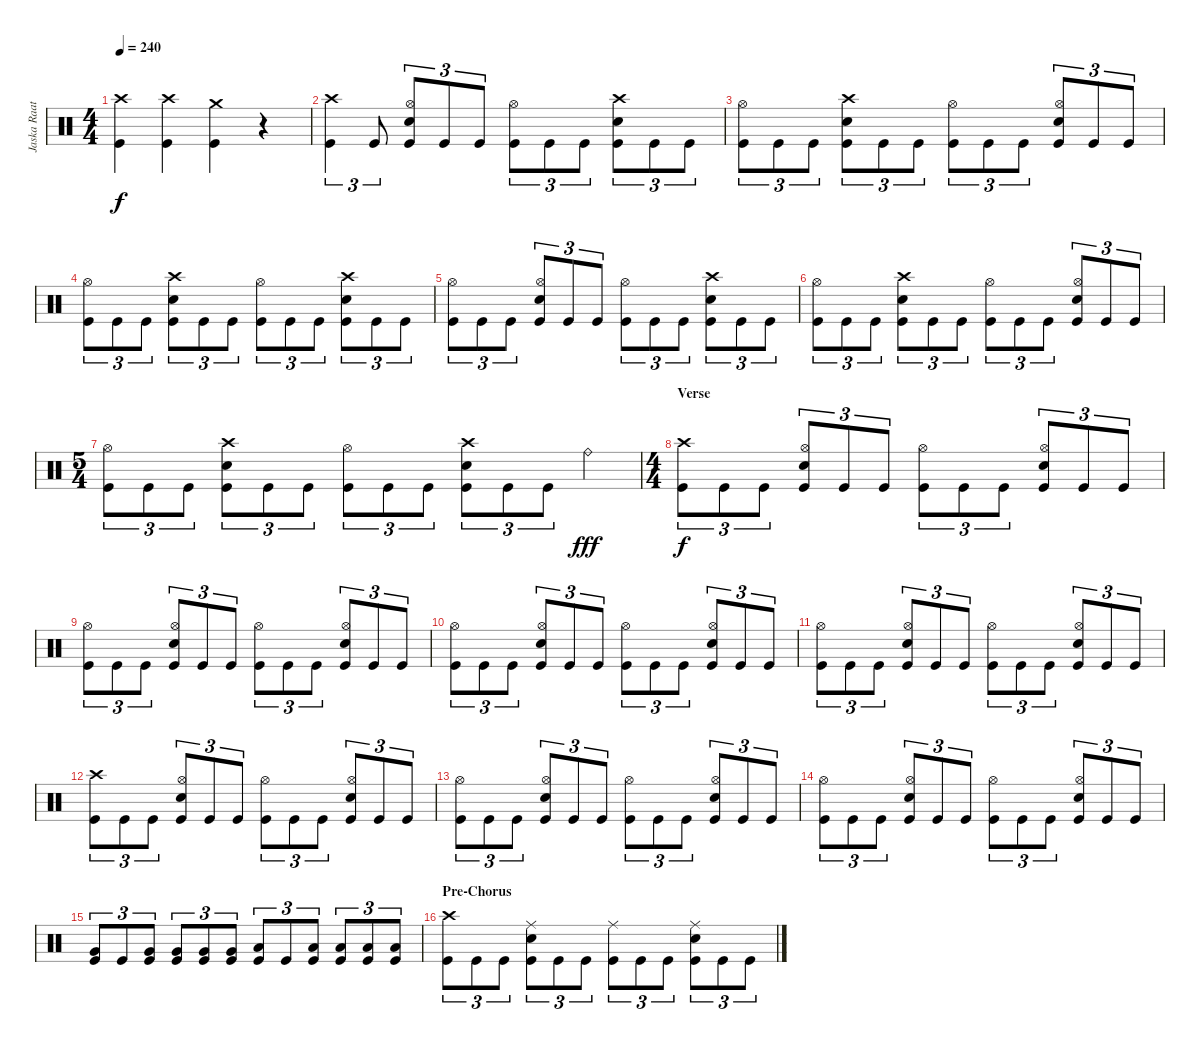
\track ("Jaska Raatikainen" "Jaska Raat") {instrument percussion}
\staff {score}
\articulation defaults
\ts (4 4)
\tempo 240
\clef neutral
\ks c
("Crash high (hit)" "Kick (hit)").4{dy f} ("Crash high (hit)" "Kick (hit)").4 ("Crash medium (hit)" "Kick (hit)").4 r.4 |
("Crash high (hit)" "Kick (hit)").4{tu (3 2)} "Kick (hit)".8{tu (3 2)} ("Hi-Hat (open)" "Snare (hit) 2" "Kick (hit)").8{tu (3 2)} "Kick (hit)".8{tu (3 2)} "Kick (hit)".8{tu (3 2)} ("Hi-Hat (open)" "Kick (hit)").8{tu (3 2)} "Kick (hit)".8{tu (3 2)} "Kick (hit)".8{tu (3 2)} ("Crash high (hit)" "Snare (hit) 2" "Kick (hit)").8{tu (3 2)} "Kick (hit)".8{tu (3 2)} "Kick (hit)".8{tu (3 2)} |
("Hi-Hat (open)" "Kick (hit)").8{tu (3 2)} "Kick (hit)".8{tu (3 2)} "Kick (hit)".8{tu (3 2)} ("Crash high (hit)" "Snare (hit) 2" "Kick (hit)").8{tu (3 2)} "Kick (hit)".8{tu (3 2)} "Kick (hit)".8{tu (3 2)} ("Hi-Hat (open)" "Kick (hit)").8{tu (3 2)} "Kick (hit)".8{tu (3 2)} "Kick (hit)".8{tu (3 2)} ("Hi-Hat (open)" "Snare (hit) 2" "Kick (hit)").8{tu (3 2)} "Kick (hit)".8{tu (3 2)} "Kick (hit)".8{tu (3 2)} |
("Hi-Hat (open)" "Kick (hit)").8{tu (3 2)} "Kick (hit)".8{tu (3 2)} "Kick (hit)".8{tu (3 2)} ("Crash high (hit)" "Snare (hit) 2" "Kick (hit)").8{tu (3 2)} "Kick (hit)".8{tu (3 2)} "Kick (hit)".8{tu (3 2)} ("Hi-Hat (open)" "Kick (hit)").8{tu (3 2)} "Kick (hit)".8{tu (3 2)} "Kick (hit)".8{tu (3 2)} ("Crash high (hit)" "Snare (hit) 2" "Kick (hit)").8{tu (3 2)} "Kick (hit)".8{tu (3 2)} "Kick (hit)".8{tu (3 2)} |
("Hi-Hat (open)" "Kick (hit)").8{tu (3 2)} "Kick (hit)".8{tu (3 2)} "Kick (hit)".8{tu (3 2)} ("Hi-Hat (open)" "Snare (hit) 2" "Kick (hit)").8{tu (3 2)} "Kick (hit)".8{tu (3 2)} "Kick (hit)".8{tu (3 2)} ("Hi-Hat (open)" "Kick (hit)").8{tu (3 2)} "Kick (hit)".8{tu (3 2)} "Kick (hit)".8{tu (3 2)} ("Crash high (hit)" "Snare (hit) 2" "Kick (hit)").8{tu (3 2)} "Kick (hit)".8{tu (3 2)} "Kick (hit)".8{tu (3 2)} |
("Hi-Hat (open)" "Kick (hit)").8{tu (3 2)} "Kick (hit)".8{tu (3 2)} "Kick (hit)".8{tu (3 2)} ("Crash high (hit)" "Snare (hit) 2" "Kick (hit)").8{tu (3 2)} "Kick (hit)".8{tu (3 2)} "Kick (hit)".8{tu (3 2)} ("Hi-Hat (open)" "Kick (hit)").8{tu (3 2)} "Kick (hit)".8{tu (3 2)} "Kick (hit)".8{tu (3 2)} ("Hi-Hat (open)" "Snare (hit) 2" "Kick (hit)").8{tu (3 2)} "Kick (hit)".8{tu (3 2)} "Kick (hit)".8{tu (3 2)} |
\ts (5 4)
("Hi-Hat (open)" "Kick (hit)").8{tu (3 2)} "Kick (hit)".8{tu (3 2)} "Kick (hit)".8{tu (3 2)} ("Crash high (hit)" "Snare (hit) 2" "Kick (hit)").8{tu (3 2)} "Kick (hit)".8{tu (3 2)} "Kick (hit)".8{tu (3 2)} ("Hi-Hat (open)" "Kick (hit)").8{tu (3 2)} "Kick (hit)".8{tu (3 2)} "Kick (hit)".8{tu (3 2)} ("Crash high (hit)" "Snare (hit) 2" "Kick (hit)").8{tu (3 2)} "Kick (hit)".8{tu (3 2)} "Kick (hit)".8{tu (3 2)} "Ride (bell)".4{dy fff} |
\ts (4 4)
\section ("" "Verse")
("Crash high (hit)" "Kick (hit)").8{tu (3 2) dy f} "Kick (hit)".8{tu (3 2)} "Kick (hit)".8{tu (3 2)} ("Hi-Hat (open)" "Snare (hit) 2" "Kick (hit)").8{tu (3 2)} "Kick (hit)".8{tu (3 2)} "Kick (hit)".8{tu (3 2)} ("Hi-Hat (open)" "Kick (hit)").8{tu (3 2)} "Kick (hit)".8{tu (3 2)} "Kick (hit)".8{tu (3 2)} ("Hi-Hat (open)" "Snare (hit) 2" "Kick (hit)").8{tu (3 2)} "Kick (hit)".8{tu (3 2)} "Kick (hit)".8{tu (3 2)} |
("Hi-Hat (open)" "Kick (hit)").8{tu (3 2)} "Kick (hit)".8{tu (3 2)} "Kick (hit)".8{tu (3 2)} ("Hi-Hat (open)" "Snare (hit) 2" "Kick (hit)").8{tu (3 2)} "Kick (hit)".8{tu (3 2)} "Kick (hit)".8{tu (3 2)} ("Hi-Hat (open)" "Kick (hit)").8{tu (3 2)} "Kick (hit)".8{tu (3 2)} "Kick (hit)".8{tu (3 2)} ("Hi-Hat (open)" "Snare (hit) 2" "Kick (hit)").8{tu (3 2)} "Kick (hit)".8{tu (3 2)} "Kick (hit)".8{tu (3 2)} |
("Hi-Hat (open)" "Kick (hit)").8{tu (3 2)} "Kick (hit)".8{tu (3 2)} "Kick (hit)".8{tu (3 2)} ("Hi-Hat (open)" "Snare (hit) 2" "Kick (hit)").8{tu (3 2)} "Kick (hit)".8{tu (3 2)} "Kick (hit)".8{tu (3 2)} ("Hi-Hat (open)" "Kick (hit)").8{tu (3 2)} "Kick (hit)".8{tu (3 2)} "Kick (hit)".8{tu (3 2)} ("Hi-Hat (open)" "Snare (hit) 2" "Kick (hit)").8{tu (3 2)} "Kick (hit)".8{tu (3 2)} "Kick (hit)".8{tu (3 2)} |
("Hi-Hat (open)" "Kick (hit)").8{tu (3 2)} "Kick (hit)".8{tu (3 2)} "Kick (hit)".8{tu (3 2)} ("Hi-Hat (open)" "Snare (hit) 2" "Kick (hit)").8{tu (3 2)} "Kick (hit)".8{tu (3 2)} "Kick (hit)".8{tu (3 2)} ("Hi-Hat (open)" "Kick (hit)").8{tu (3 2)} "Kick (hit)".8{tu (3 2)} "Kick (hit)".8{tu (3 2)} ("Hi-Hat (open)" "Snare (hit) 2" "Kick (hit)").8{tu (3 2)} "Kick (hit)".8{tu (3 2)} "Kick (hit)".8{tu (3 2)} |
("Crash high (hit)" "Kick (hit)").8{tu (3 2)} "Kick (hit)".8{tu (3 2)} "Kick (hit)".8{tu (3 2)} ("Hi-Hat (open)" "Snare (hit) 2" "Kick (hit)").8{tu (3 2)} "Kick (hit)".8{tu (3 2)} "Kick (hit)".8{tu (3 2)} ("Hi-Hat (open)" "Kick (hit)").8{tu (3 2)} "Kick (hit)".8{tu (3 2)} "Kick (hit)".8{tu (3 2)} ("Hi-Hat (open)" "Snare (hit) 2" "Kick (hit)").8{tu (3 2)} "Kick (hit)".8{tu (3 2)} "Kick (hit)".8{tu (3 2)} |
("Hi-Hat (open)" "Kick (hit)").8{tu (3 2)} "Kick (hit)".8{tu (3 2)} "Kick (hit)".8{tu (3 2)} ("Hi-Hat (open)" "Snare (hit) 2" "Kick (hit)").8{tu (3 2)} "Kick (hit)".8{tu (3 2)} "Kick (hit)".8{tu (3 2)} ("Hi-Hat (open)" "Kick (hit)").8{tu (3 2)} "Kick (hit)".8{tu (3 2)} "Kick (hit)".8{tu (3 2)} ("Hi-Hat (open)" "Snare (hit) 2" "Kick (hit)").8{tu (3 2)} "Kick (hit)".8{tu (3 2)} "Kick (hit)".8{tu (3 2)} |
("Hi-Hat (open)" "Kick (hit)").8{tu (3 2)} "Kick (hit)".8{tu (3 2)} "Kick (hit)".8{tu (3 2)} ("Hi-Hat (open)" "Snare (hit) 2" "Kick (hit)").8{tu (3 2)} "Kick (hit)".8{tu (3 2)} "Kick (hit)".8{tu (3 2)} ("Hi-Hat (open)" "Kick (hit)").8{tu (3 2)} "Kick (hit)".8{tu (3 2)} "Kick (hit)".8{tu (3 2)} ("Hi-Hat (open)" "Snare (hit) 2" "Kick (hit)").8{tu (3 2)} "Kick (hit)".8{tu (3 2)} "Kick (hit)".8{tu (3 2)} |
("Very Low Tom (hit)" "Kick (hit)").8{tu (3 2)} "Kick (hit)".8{tu (3 2)} ("Very Low Tom (hit)" "Kick (hit)").8{tu (3 2)} ("Very Low Tom (hit)" "Kick (hit)").8{tu (3 2)} ("Very Low Tom (hit)" "Kick (hit)").8{tu (3 2)} ("Very Low Tom (hit)" "Kick (hit)").8{tu (3 2)} ("Low Floor Tom (hit)" "Kick (hit)").8{tu (3 2)} "Kick (hit)".8{tu (3 2)} ("Low Floor Tom (hit)" "Kick (hit)").8{tu (3 2)} ("Low Floor Tom (hit)" "Kick (hit)").8{tu (3 2)} ("Low Floor Tom (hit)" "Kick (hit)").8{tu (3 2)} ("Low Floor Tom (hit)" "Kick (hit)").8{tu (3 2)} |
\section ("" "Pre-Chorus")
("Crash high (hit)" "Kick (hit)").8{tu (3 2)} "Kick (hit)".8{tu (3 2)} "Kick (hit)".8{tu (3 2)} ("Ride (middle)" "Snare (hit) 2" "Kick (hit)").8{tu (3 2)} "Kick (hit)".8{tu (3 2)} "Kick (hit)".8{tu (3 2)} ("Ride (middle)" "Kick (hit)").8{tu (3 2)} "Kick (hit)".8{tu (3 2)} "Kick (hit)".8{tu (3 2)} ("Ride (middle)" "Snare (hit) 2" "Kick (hit)").8{tu (3 2)} "Kick (hit)".8{tu (3 2)} "Kick (hit)".8{tu (3 2)}
